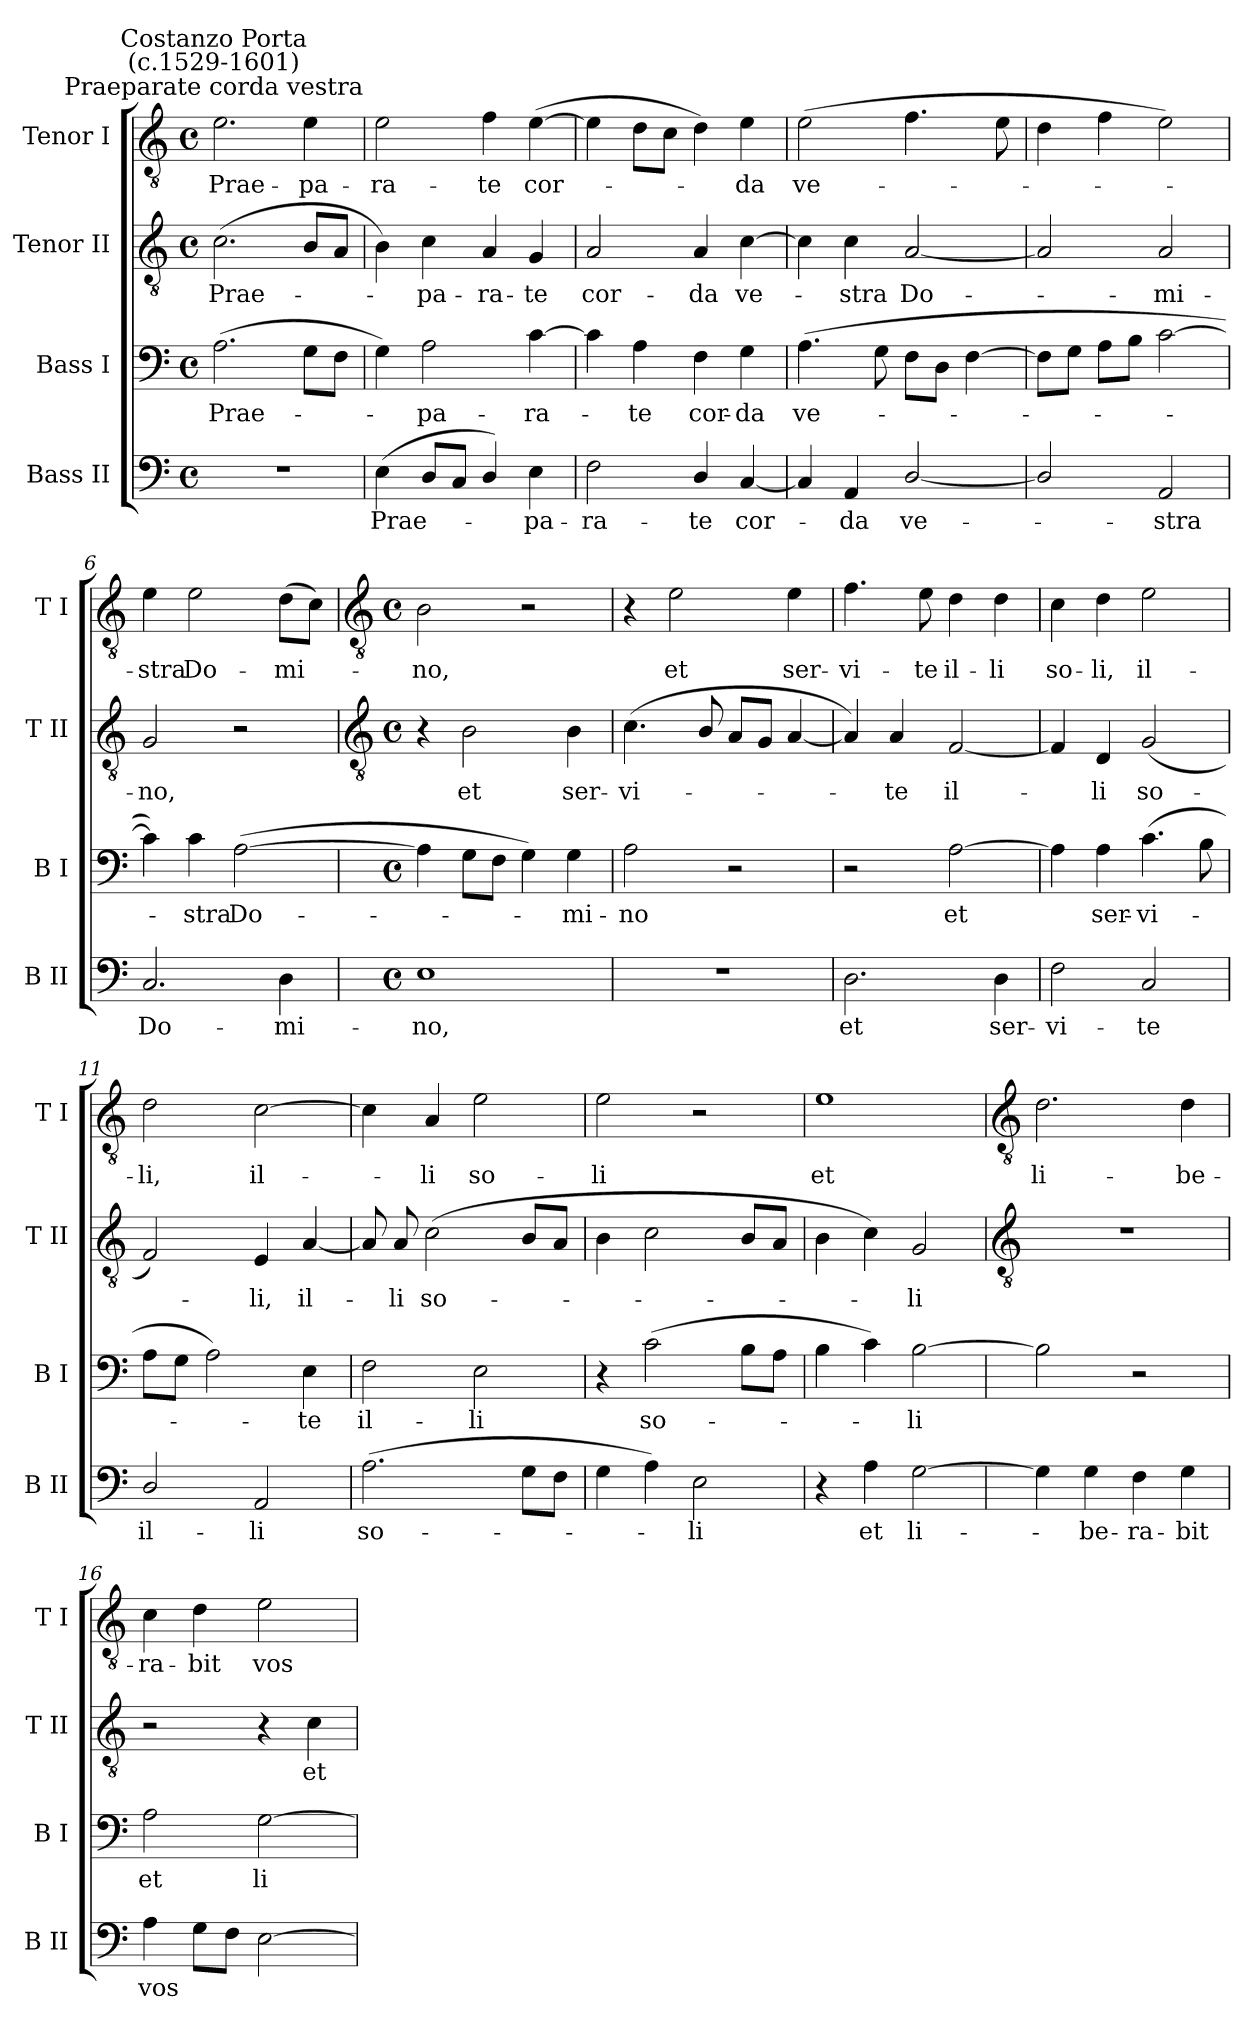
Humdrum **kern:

**kern	**text	**kern	**text	**kern	**text	**kern	**text
*part4	*part4	*part3	*part3	*part2	*part2	*part1	*part1
*staff4	*staff4	*staff3	*staff3	*staff2	*staff2	*staff1	*staff1
*I"Bass II	*	*I"Bass I	*	*I"Tenor II	*	*I"Tenor I	*
*I'B II	*	*I'B I	*	*I'T II	*	*I'T I	*
*clefF4	*	*clefF4	*	*clefGv2	*	*clefGv2	*
*k[]	*	*k[]	*	*k[]	*	*k[]	*
*C:	*	*C:	*	*C:	*	*C:	*
*M4/4	*	*M4/4	*	*M4/4	*	*M4/4	*
*met(c)	*	*met(c)	*	*met(c)	*	*met(c)	*
=1	=1	=1	=1	=1	=1	=1	=1
!	!	!	!	!	!	!LO:TX:a:cj:t=Praeparate corda vestra	!
!	!	!	!	!	!	!LO:TX:a:cj:t=Costanzo Porta\n(c.1529-1601)	!
!	!	!	!LO:LY:b	!	!LO:LY:b	!	!LO:LY:b
1r	.	(>2.A	Prae-	(>2.c	Prae-	2.e	Prae-
!	!	!	!	!	!	!	!LO:LY:b
.	.	8GL	.	8BL	.	4e	-pa-
.	.	8FJ	.	8AJ	.	.	.
=2	=2	=2	=2	=2	=2	=2	=2
!	!LO:LY:b	!	!	!	!	!	!LO:LY:b
(<4E	Prae-	4G)	.	4B)	.	2e	-ra-
!	!	!	!LO:LY:b	!	!LO:LY:b	!	!
8DL	.	2A	pa-	4c	pa-	.	.
8CJ	.	.	.	.	.	.	.
!	!	!	!	!	!LO:LY:b	!	!LO:LY:b
4D/)	.	.	.	4A	-ra-	4f	-te
!	!LO:LY:b	!	!LO:LY:b	!	!LO:LY:b	!	!LO:LY:b
4E	pa-	[4c	-ra-	4G	-te	(>[4e	cor-
=3	=3	=3	=3	=3	=3	=3	=3
!	!LO:LY:b	!	!	!	!LO:LY:b	!	!
2F	-ra-	4c]	.	2A	cor-	4e]	.
!	!	!	!LO:LY:b	!	!	!	!
.	.	4A	te	.	.	8dL	.
.	.	.	.	.	.	8cJ	.
!	!LO:LY:b	!	!LO:LY:b	!	!LO:LY:b	!	!
4D/	-te	4F	cor-	4A	-da	4d)	.
!	!LO:LY:b	!	!LO:LY:b	!	!LO:LY:b	!	!LO:LY:b
[4C	cor-	4G	-da	[4c	ve-	4e	da
=4	=4	=4	=4	=4	=4	=4	=4
!	!	!	!LO:LY:b	!	!	!	!LO:LY:b
4C]	.	(>4.A	ve-	4c]	.	(>2e	ve-
!	!LO:LY:b	!	!	!	!LO:LY:b	!	!
4AA	da	.	.	4c	stra	.	.
.	.	8G	.	.	.	.	.
!	!LO:LY:b	!	!	!	!LO:LY:b	!	!
[2D/	ve-	8FL	.	[2A	Do-	4.f	.
.	.	8DJ	.	.	.	.	.
.	.	[4F	.	.	.	.	.
.	.	.	.	.	.	8e	.
=5	=5	=5	=5	=5	=5	=5	=5
2D/]	.	8FL]	.	2A]	.	4d	.
.	.	8GJ	.	.	.	.	.
.	.	8AL	.	.	.	4f	.
.	.	8BJ	.	.	.	.	.
!	!LO:LY:b	!	!	!	!LO:LY:b	!	!
2AA	stra	[2c	.	2A	mi-	2e)	.
=6	=6	=6	=6	=6	=6	=6	=6
!	!LO:LY:b	!	!	!	!LO:LY:b	!	!LO:LY:b
2.C	Do-	4c])	.	2G	-no,	4e	stra
!	!	!	!LO:LY:b	!	!	!	!LO:LY:b
.	.	4c	stra	.	.	2e	Do-
!	!	!	!LO:LY:b	!	!	!	!
.	.	(>[2A	Do-	2r	.	.	.
!	!LO:LY:b	!	!	!	!	!	!LO:LY:b
4D	-mi-	.	.	.	.	(>8dL	-mi-
.	.	.	.	.	.	8cJ)	.
!!LO:LB:g=z
=7	=7	=7	=7	=7	=7	=7	=7
*	*	*	*	*clefGv2	*	*clefGv2	*
*M4/4	*	*M4/4	*	*M4/4	*	*M4/4	*
*met(c)	*	*met(c)	*	*met(c)	*	*met(c)	*
!	!LO:LY:b	!	!	!	!	!	!LO:LY:b
1E	-no,	4A]	.	4r	.	2B	no,
!	!	!	!	!	!LO:LY:b	!	!
.	.	8GL	.	2B	et	.	.
.	.	8FJ	.	.	.	.	.
.	.	4G)	.	.	.	2r	.
!	!	!	!LO:LY:b	!	!LO:LY:b	!	!
.	.	4G	mi-	4B	ser-	.	.
=8	=8	=8	=8	=8	=8	=8	=8
!	!	!	!LO:LY:b	!	!LO:LY:b	!	!
1r	.	2A	-no	(<4.c	-vi-	4r	.
!	!	!	!	!	!	!	!LO:LY:b
.	.	.	.	.	.	2e	et
.	.	.	.	8B/	.	.	.
.	.	2r	.	8AL	.	.	.
.	.	.	.	8GJ	.	.	.
!	!	!	!	!	!	!	!LO:LY:b
.	.	.	.	[4A	.	4e	ser-
=9	=9	=9	=9	=9	=9	=9	=9
!	!LO:LY:b	!	!	!	!	!	!LO:LY:b
2.D	et	2r	.	4A])	.	4.f	-vi-
!	!	!	!	!	!LO:LY:b	!	!
.	.	.	.	4A	te	.	.
!	!	!	!	!	!	!	!LO:LY:b
.	.	.	.	.	.	8e	-te
!	!	!	!LO:LY:b	!	!LO:LY:b	!	!LO:LY:b
.	.	[2A	et	[2F	il-	4d	il-
!	!LO:LY:b	!	!	!	!	!	!LO:LY:b
4D	ser-	.	.	.	.	4d	-li
=10	=10	=10	=10	=10	=10	=10	=10
!	!LO:LY:b	!	!	!	!	!	!LO:LY:b
2F	-vi-	4A]	.	4F]	.	4c	so-
!	!	!	!LO:LY:b	!	!LO:LY:b	!	!LO:LY:b
.	.	4A	ser-	4D	li	4d	-li,
!	!LO:LY:b	!	!LO:LY:b	!	!LO:LY:b	!	!LO:LY:b
2C	-te	(>4.c	-vi-	(<2G	so-	2e	il-
.	.	8B	.	.	.	.	.
=11	=11	=11	=11	=11	=11	=11	=11
!	!LO:LY:b	!	!	!	!	!	!LO:LY:b
2D/	il-	8AL	.	2F)	.	2d	-li,
.	.	8GJ	.	.	.	.	.
.	.	2A)	.	.	.	.	.
!	!LO:LY:b	!	!	!	!LO:LY:b	!	!LO:LY:b
2AA	-li	.	.	4E	li,	[2c	il-
!	!	!	!LO:LY:b	!	!LO:LY:b	!	!
.	.	4E	te	[4A	il-	.	.
=12	=12	=12	=12	=12	=12	=12	=12
!	!LO:LY:b	!	!LO:LY:b	!	!	!	!
(>2.A	so-	2F	il-	8A]	.	4c]	.
!	!	!	!	!	!LO:LY:b	!	!
.	.	.	.	8A	li	.	.
!	!	!	!	!	!LO:LY:b	!	!LO:LY:b
.	.	.	.	(>2c	so-	4A	li
!	!	!	!LO:LY:b	!	!	!	!LO:LY:b
.	.	2E	-li	.	.	2e	so-
8GL	.	.	.	8BL	.	.	.
8FJ	.	.	.	8AJ	.	.	.
=13	=13	=13	=13	=13	=13	=13	=13
!	!	!	!	!	!	!	!LO:LY:b
4G	.	4r	.	4B	.	2e	-li
!	!	!	!LO:LY:b	!	!	!	!
4A)	.	(>2c	so-	2c	.	.	.
!	!LO:LY:b	!	!	!	!	!	!
2E	li	.	.	.	.	2r	.
.	.	8BL	.	8BL	.	.	.
.	.	8AJ	.	8AJ	.	.	.
=14	=14	=14	=14	=14	=14	=14	=14
!	!	!	!	!	!	!	!LO:LY:b
4r	.	4B	.	4B	.	1e	et
!	!LO:LY:b	!	!	!	!	!	!
4A	et	4c)	.	4c)	.	.	.
!	!LO:LY:b	!	!LO:LY:b	!	!LO:LY:b	!	!
[2G	li-	[2B	li	2G	li	.	.
!!LO:LB:g=z
=15	=15	=15	=15	=15	=15	=15	=15
*	*	*	*	*clefGv2	*	*clefGv2	*
!	!	!	!	!	!	!	!LO:LY:b
4G]	.	2B]	.	1r	.	2.d	li-
!	!LO:LY:b	!	!	!	!	!	!
4G	be-	.	.	.	.	.	.
!	!LO:LY:b	!	!	!	!	!	!
4F	-ra-	2r	.	.	.	.	.
!	!LO:LY:b	!	!	!	!	!	!LO:LY:b
4G	-bit	.	.	.	.	4d	-be-
=16	=16	=16	=16	=16	=16	=16	=16
!	!LO:LY:b	!	!LO:LY:b	!	!	!	!LO:LY:b
4A	vos	2A	et	2r	.	4c	-ra-
!	!	!	!	!	!	!	!LO:LY:b
8GL	.	.	.	.	.	4d	-bit
8FJ	.	.	.	.	.	.	.
!	!	!	!LO:LY:b	!	!	!	!LO:LY:b
[2E	.	[2G	li-	4r	.	2e	vos
!	!	!	!	!	!LO:LY:b	!	!
.	.	.	.	4c	et	.	.
=	=	=	=	=	=	=	=
*-	*-	*-	*-	*-	*-	*-	*-
